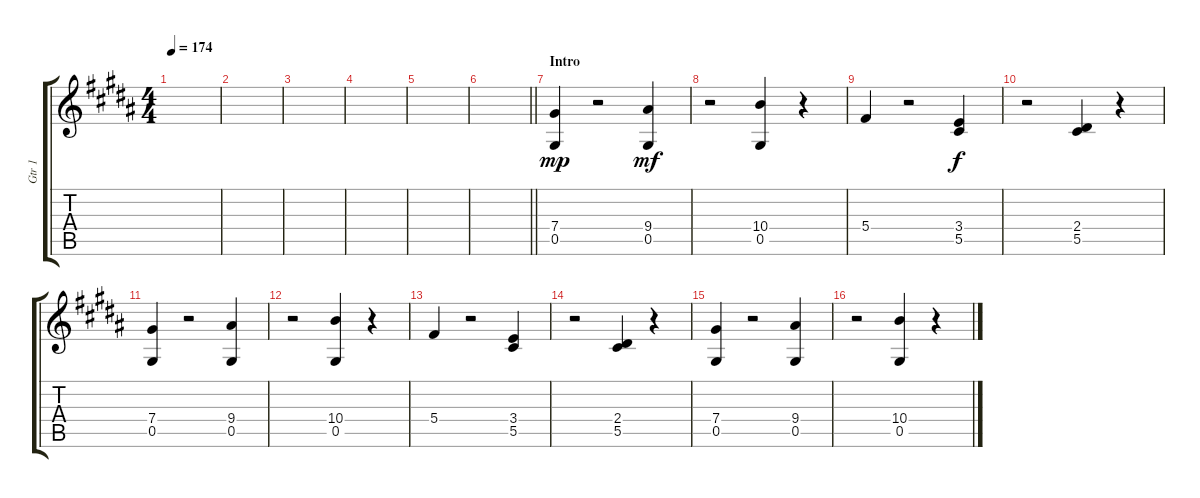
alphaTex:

\track ("Gtr 1" "Gtr 1") {instrument electricguitarjazz}
\staff {score tabs}
\tuning (Eb4 Bb3 Gb3 Db3 Ab2 Db2) {hide}
\ts (4 4)
\tempo 174
\clef g2
\ks g#minor
|
|
|
|
|
\barLineRight lightlight
|
\section ("" "Intro")
(7.4 0.5).4{dy mp instrument electricguitarjazz} r.2 (9.4 0.5).4{dy mf} |
r.2 (10.4 0.5).4 r.4 |
5.4.4 r.2 (3.4 5.5).4{dy f} |
r.2 (2.4 5.5).4 r.4 |
(7.4 0.5).4 r.2 (9.4 0.5).4 |
r.2 (10.4 0.5).4 r.4 |
5.4.4 r.2 (3.4 5.5).4 |
r.2 (2.4 5.5).4 r.4 |
(7.4 0.5).4 r.2 (9.4 0.5).4 |
r.2 (10.4 0.5).4 r.4
